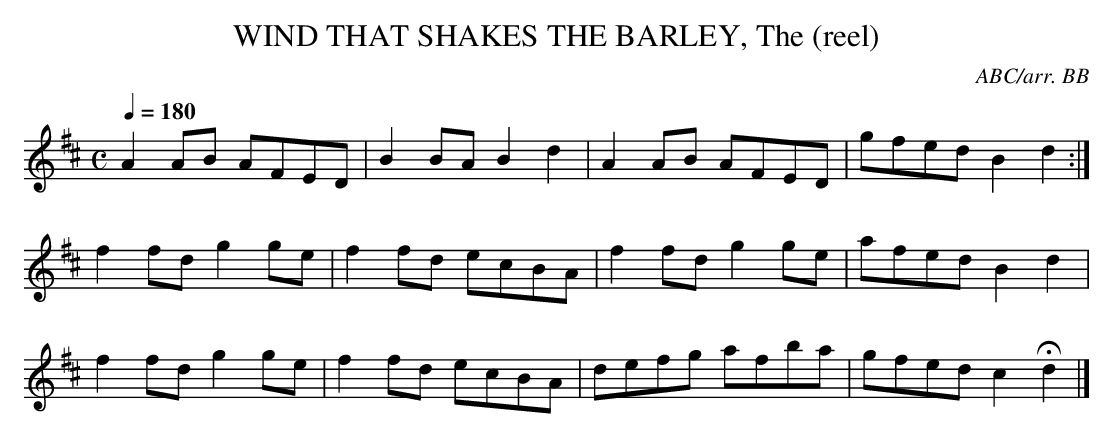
X:1
T:WIND THAT SHAKES THE BARLEY, The (reel)
C:ABC/arr. BB
Y:"quick"
the repeat from the second part.
Q:1/4=180
L:1/8
M:C
K:D
A2AB AFED|B2BA B2d2|A2AB AFED|gfed B2d2 :|
f2fd g2ge|f2fd ecBA|f2fd g2ge|afed B2d2|
f2fd g2ge|f2fd ecBA|defg afba|gfed c2Hd2|]
